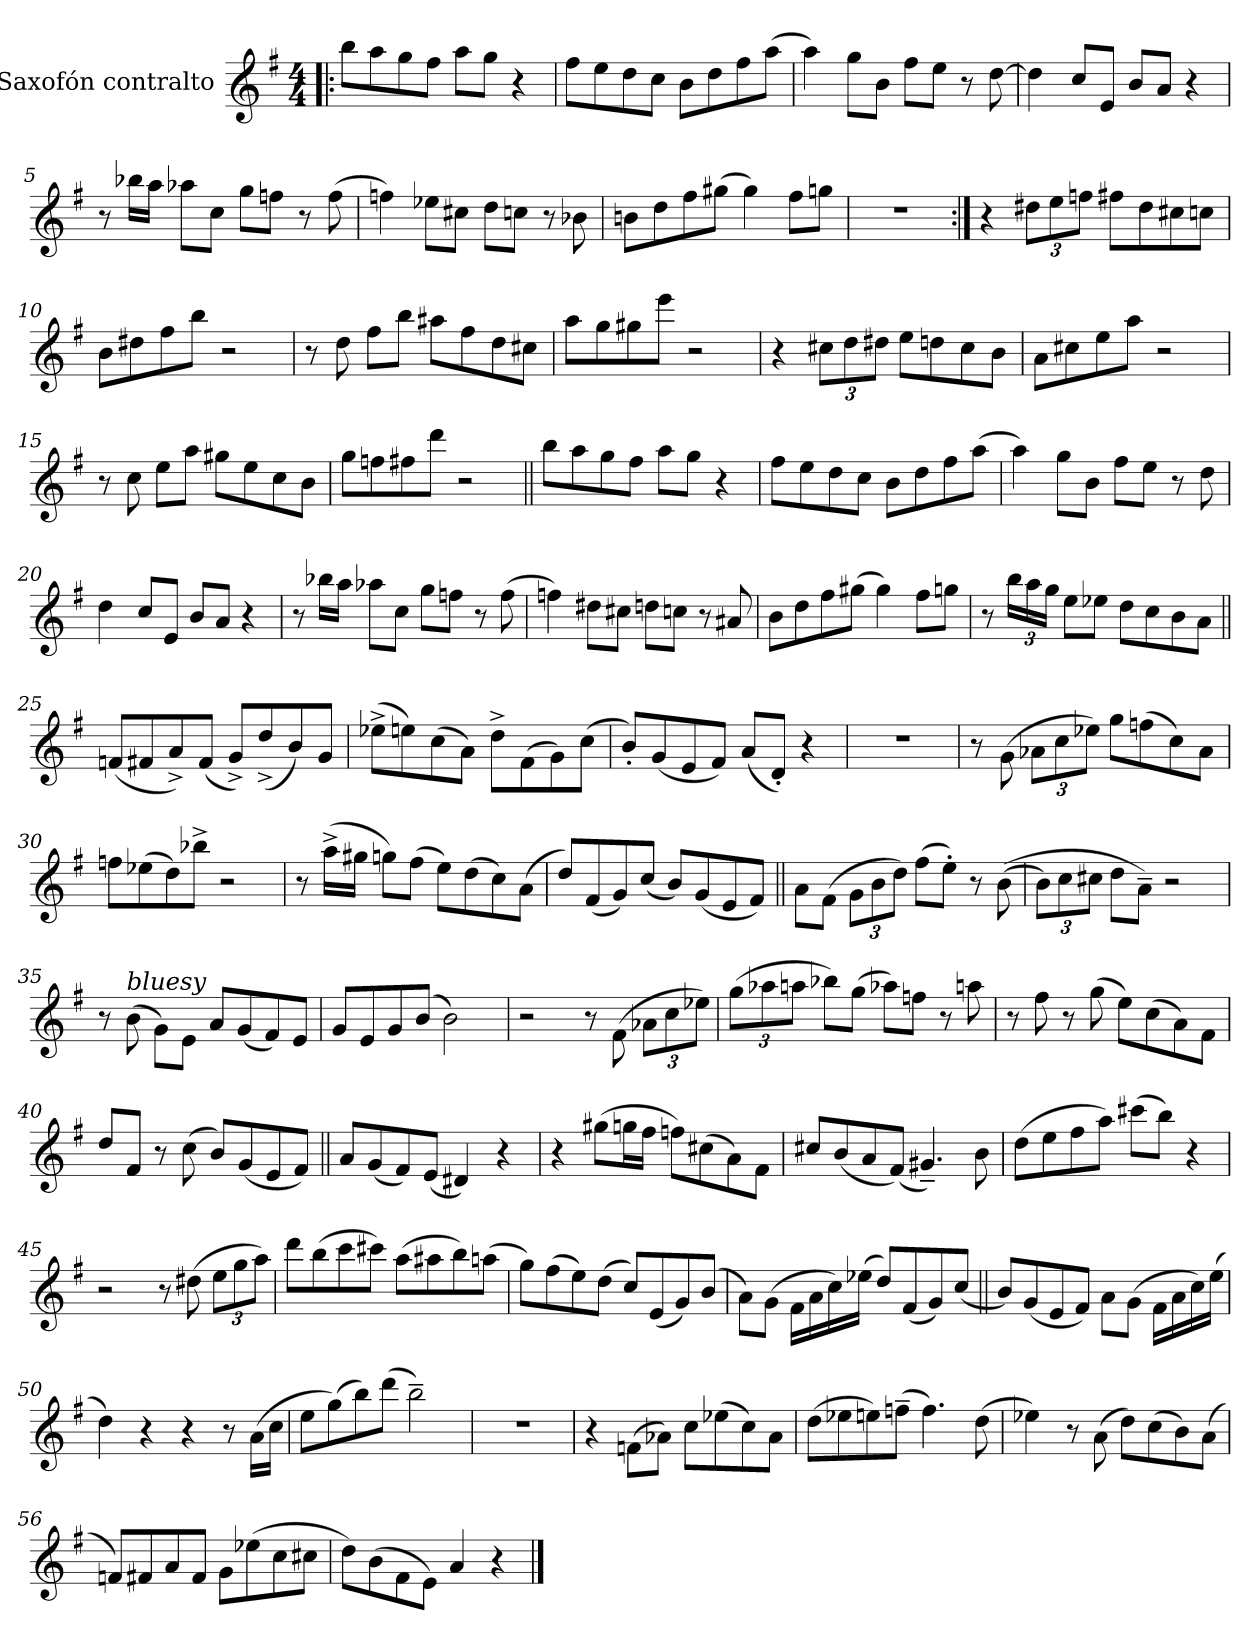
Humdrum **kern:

**kern
*part1
*staff1
*I"Saxofón contralto
*I'Sax. Ctrl.
*clefG2
*ITrd5c9
*k[b-e-]
*M4/4
=1!|:
8dd\L
8cc\
8b-\
8a\J
8cc\L
8b-\J
4r
=2
8a\L
8g\
8f\
8e-\J
8d\L
8f\
8a\
(8cc\J
=3
4cc\)
8b-\L
8d\J
8a\L
8g\J
8r
[8f\
=4
4f\]
8e-/L
8G/J
8d/L
8c/J
4r
!!LO:LB:g=z
=5
8r
16dd-X\LL
16cc\JJ
8cc-X\L
8e-\J
8b-\L
8a-X\J
8r
(8a-\
=6
4a-X\)
8g-X\L
8en\J
8f\L
8e-X\J
8r
8d-X\
=7
8dn\L
8f\
8a\
(8bn\J
4b\)
8a\L
8b-X\J
=8
1r
!!LO:LB:g=z
=9:|!
4r
*Xbrackettup
12f#X\L
12g\
12a-X\J
8an\L
8f#\
8en\
8e-X\J
=10
8d\L
8f#X\
8a\
8dd\J
2r
=11
8r
8f\
8a\L
8dd\J
8cc#X\L
8a\
8f\
8en\J
=12
8cc\L
8b-\
8bn\
8gg\J
2r
!!LO:LB:g=z
=13
4r
12en\L
12f\
12f#X\J
8g\L
8fn\
8e\
8d\J
=14
8c\L
8en\
8g\
8cc\J
2r
=15
8r
8e-\
8g\L
8cc\J
8bn\L
8g\
8e-\
8d\J
=16
8b-\L
8a-X\
8an\
8ff\J
2r
!!LO:LB:g=z
=17||
8dd\L
8cc\
8b-\
8a\J
8cc\L
8b-\J
4r
=18
8a\L
8g\
8f\
8e-\J
8d\L
8f\
8a\
(8cc\J
=19
4cc\)
8b-\L
8d\J
8a\L
8g\J
8r
8f\
=20
4f\
8e-/L
8G/J
8d/L
8c/J
4r
!!LO:LB:g=z
=21
8r
16dd-X\LL
16cc\JJ
8cc-X\L
8e-\J
8b-\L
8a-X\J
8r
(8a-\
=22
4a-X\)
8f#X\L
8en\J
8fn\L
8e-X\J
8r
8c#X/
=23
8d\L
8f\
8a\
(8bn\J
4b\)
8a\L
8b-X\J
=24
8r
24dd\LL
24cc\
24b-\JJ
8g\L
8g-X\J
8f\L
8e-\
8d\
8c\J
!!LO:LB:g=z
=25||
(8A-X/L
8An/
8c^/)
(8A/J
8B-^/L)
(8f^/
8d/)
8B-/J
=26
(8g-X^\L
8gn\)
(8e-\
8c\J)
8f^\L
(8A\
8B-\)
(8e-\J
=27
8d'/L)
(8B-/
8G/
8A/J)
(8c/L
8F'/J)
4r
=28
1r
!!LO:LB:g=z
=29
8r
(8B-\
12c-X\L
12e-\
12g-X\J)
8b-\L
(8a-X\
8e-\)
8c-\J
=30
8a-X\L
(8g-X\
8f\)
8dd-X^\J
2r
=31
8r
(16cc^\LL
16bn\JJ
8b-X\L)
(8a\J
8g\L)
(8f\
8e-\)
(8c\J
=32
8f/L)
(8A/
8B-/)
(8e-/J
8d/L)
(8B-/
8G/
8A/J)
!!LO:LB:g=z
=33||
8c\L
(8A\J
12B-\L
12d\
12f\J)
(8a\L
8g'\J)
8r
((8d\
=34
12d\L)
12e-\
12en\J
8f\L
8c~\J)
2r
=35
8r
!LO:TX:a:i:t=bluesy
(8d\
8B-\L)
8G\J
8c/L
(8B-/
8A/)
8G/J
=36
8B-/L
8G/
8B-/
(8d/J
2d\)
!!LO:PB:g=z
=37
2r
8r
(8A\
12c-X\L
12e-\
12g-X\J)
=38
(12b-\L
12cc-X\
12ccn\J
8dd-X\L)
(8b-\J
8cc-X\L)
8a-X\J
8r
8ccn\
=39
8r
8a\
8r
(8b-\
8g\L)
(8e-\
8c\)
8A\J
=40
8f/L
8A/J
8r
(8e-\
8d/L)
(8B-/
8G/
8A/J)
!!LO:LB:g=z
=41||
8c/L
(8B-/
8A/)
(8G/J
4F#X/)
4r
=42
4r
(8bn\L
16b-X\L
16a\JJ
8a-X\L)
(8en\
8c\)
8A\J
=43
8en/L
(8d/
8c/
(8A/J)
4.Bn~/)
8d\
=44
(8f\L
8g\
8a\
8cc\J)
(8een\L
8dd\J)
4r
!!LO:LB:g=z
=45
2r
8r
(8f#X\
12g\L
12b-\
12cc\J)
=46
8ff\L
(8dd\
8ee-\
8een\J)
(8cc\L
8cc#X\
8dd\)
(8ccn\J
=47
8b-\L)
(8a\
8g\)
(8f\J
8e-/L)
(8G/
8B-/)
(8d/J
=48
8c\L)
(8B-\J
16A\LL
16c\
16e-\)
(16g-X\JJ
8f/L)
(8A/
8B-/)
(8e-/J
!!LO:LB:g=z
=49||
8d/L)
(8B-/
8G/
8A/J)
8c\L
(8B-\J
16A\LL
16c\
16e-\)
(16g\JJ
=50
4f\)
4r
4r
8r
(16c\LL
16e-\JJ
=51
8g\L
(8b-\)
8dd\)
(8ff\J
2dd~\)
=52
1r
!!LO:LB:g=z
=53
4r
(8A-X\L
8c-X\J)
8e-\L
(8g-X\
8e-\)
8c-\J
=54
(8f\L
8g-X\
8gn\)
(8a-X~\J
4.a-\)
(8f\
=55
4g-X\)
8r
(8c\
8f\L)
(8e-\
8d\)
(8c\J
=56
8A-X/L)
8An/
8c/
8A/J
8B-\L
(8g-X\
8e-\
8en\J
=57
8f\L)
(8d\
8A\
8G\J)
4c/
4r
==
*-
